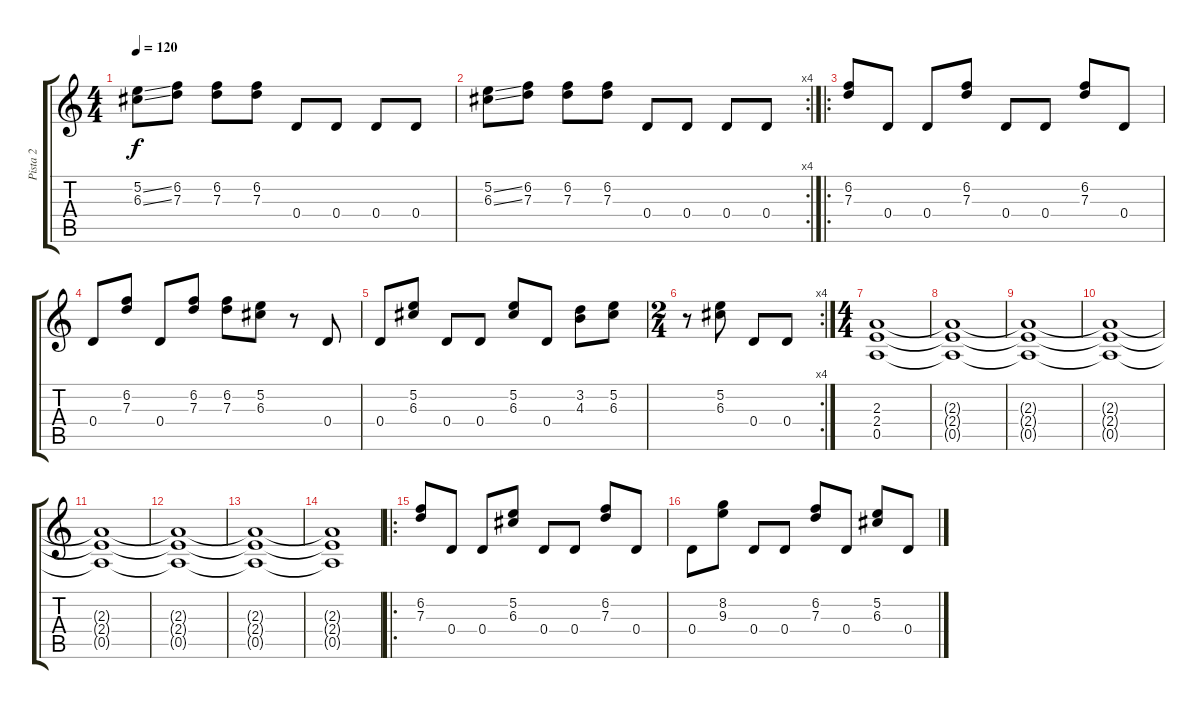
\track ("Pista 2" "Pista 2") {instrument distortionguitar}
\staff {score tabs}
\tuning (E4 B3 G3 D3 A2 E2) {hide}
\ts (4 4)
\tempo 120
\clef g2
\ks c
(5.2{ss} 6.3{ss}).8{dy f} (6.2 7.3).8 (6.2 7.3).8 (6.2 7.3).8 0.4.8 0.4.8 0.4.8 0.4.8 |
\rc 4
(5.2{ss} 6.3{ss}).8 (6.2 7.3).8 (6.2 7.3).8 (6.2 7.3).8 0.4.8 0.4.8 0.4.8 0.4.8 |
\ro
(6.2 7.3).8 0.4.8 0.4.8 (6.2 7.3).8 0.4.8 0.4.8 (6.2 7.3).8 0.4.8 |
0.4.8 (6.2 7.3).8 0.4.8 (6.2 7.3).8 (6.2 7.3).8 (5.2 6.3).8 r.8 0.4.8 |
0.4.8 (5.2 6.3).8 0.4.8 0.4.8 (5.2 6.3).8 0.4.8 (3.2 4.3).8 (5.2 6.3).8 |
\rc 4
\ts (2 4)
r.8 (5.2 6.3).8 0.4.8 0.4.8 |
\ts (4 4)
(2.3 2.4 0.5).1 |
(2.3{t} 2.4{t} 0.5{t}).1 |
(2.3{t} 2.4{t} 0.5{t}).1 |
(2.3{t} 2.4{t} 0.5{t}).1 |
(2.3{t} 2.4{t} 0.5{t}).1 |
(2.3{t} 2.4{t} 0.5{t}).1 |
(2.3{t} 2.4{t} 0.5{t}).1 |
(2.3{t} 2.4{t} 0.5{t}).1 |
\ro
(6.2 7.3).8 0.4.8 0.4.8 (5.2 6.3).8 0.4.8 0.4.8 (6.2 7.3).8 0.4.8 |
0.4.8 (8.2 9.3).8 0.4.8 0.4.8 (6.2 7.3).8 0.4.8 (5.2 6.3).8 0.4.8
